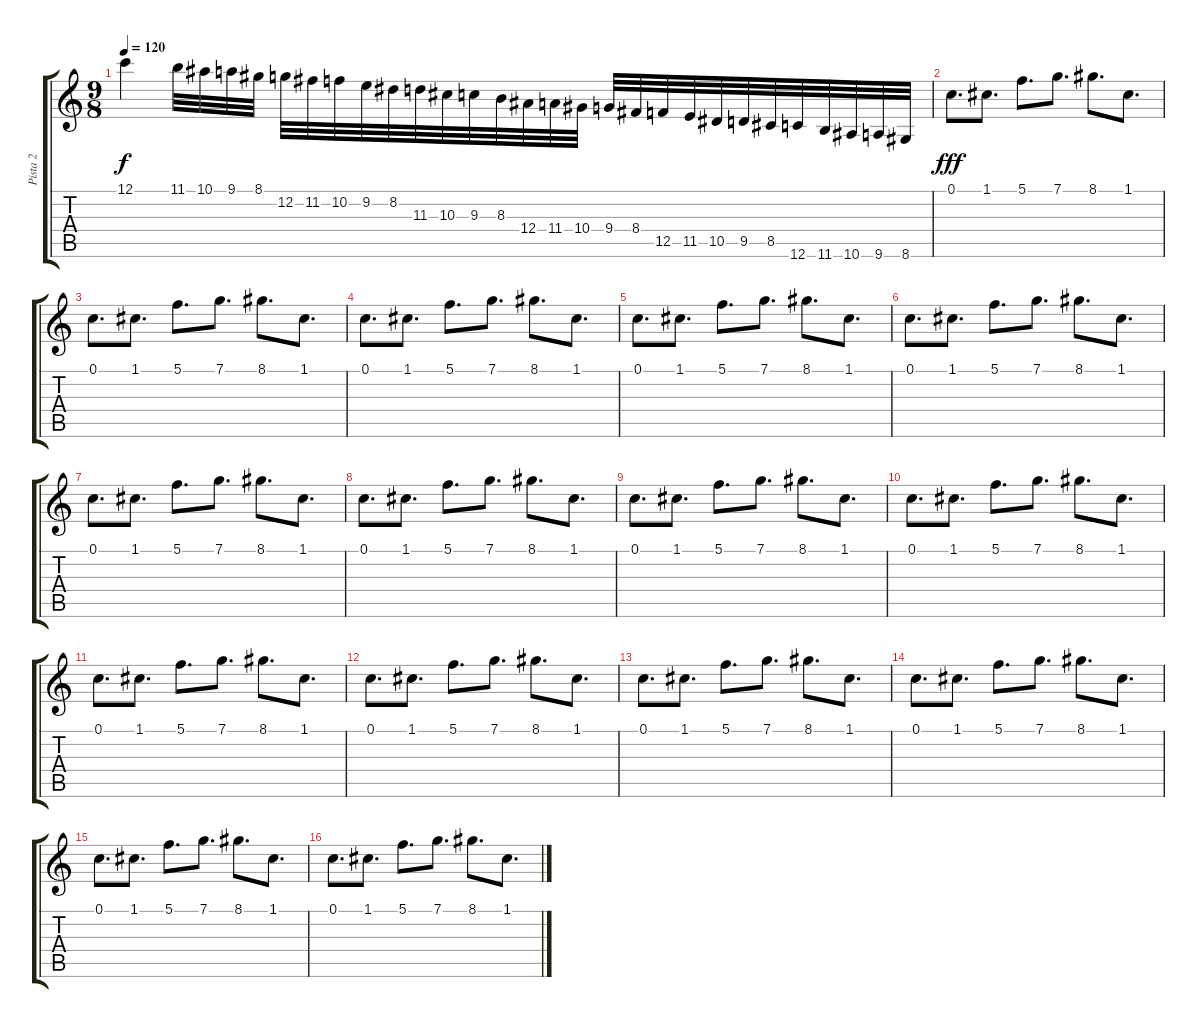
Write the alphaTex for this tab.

\track ("Pista 2" "Pista 2") {instrument overdrivenguitar}
\staff {score tabs}
\tuning (C4 G3 Eb3 Bb2 F2 C2) {hide}
\ts (9 8)
\tempo 120
\clef g2
\ks c
12.1.4{dy f} 11.1.32 10.1.32 9.1.32 8.1.32 12.2.32 11.2.32 10.2.32 9.2.32 8.2.32 11.3.32 10.3.32 9.3.32 8.3.32 12.4.32 11.4.32 10.4.32 9.4.32 8.4.32 12.5.32 11.5.32 10.5.32 9.5.32 8.5.32 12.6.32 11.6.32 10.6.32 9.6.32 8.6.32 |
0.1.8{d dy fff} 1.1.8{d} 5.1.8{d} 7.1.8{d} 8.1.8{d} 1.1.8{d} |
0.1.8{d} 1.1.8{d} 5.1.8{d} 7.1.8{d} 8.1.8{d} 1.1.8{d} |
0.1.8{d} 1.1.8{d} 5.1.8{d} 7.1.8{d} 8.1.8{d} 1.1.8{d} |
0.1.8{d} 1.1.8{d} 5.1.8{d} 7.1.8{d} 8.1.8{d} 1.1.8{d} |
0.1.8{d} 1.1.8{d} 5.1.8{d} 7.1.8{d} 8.1.8{d} 1.1.8{d} |
0.1.8{d} 1.1.8{d} 5.1.8{d} 7.1.8{d} 8.1.8{d} 1.1.8{d} |
0.1.8{d} 1.1.8{d} 5.1.8{d} 7.1.8{d} 8.1.8{d} 1.1.8{d} |
0.1.8{d} 1.1.8{d} 5.1.8{d} 7.1.8{d} 8.1.8{d} 1.1.8{d} |
0.1.8{d} 1.1.8{d} 5.1.8{d} 7.1.8{d} 8.1.8{d} 1.1.8{d} |
0.1.8{d} 1.1.8{d} 5.1.8{d} 7.1.8{d} 8.1.8{d} 1.1.8{d} |
0.1.8{d} 1.1.8{d} 5.1.8{d} 7.1.8{d} 8.1.8{d} 1.1.8{d} |
0.1.8{d} 1.1.8{d} 5.1.8{d} 7.1.8{d} 8.1.8{d} 1.1.8{d} |
0.1.8{d} 1.1.8{d} 5.1.8{d} 7.1.8{d} 8.1.8{d} 1.1.8{d} |
0.1.8{d} 1.1.8{d} 5.1.8{d} 7.1.8{d} 8.1.8{d} 1.1.8{d} |
0.1.8{d} 1.1.8{d} 5.1.8{d} 7.1.8{d} 8.1.8{d} 1.1.8{d}
